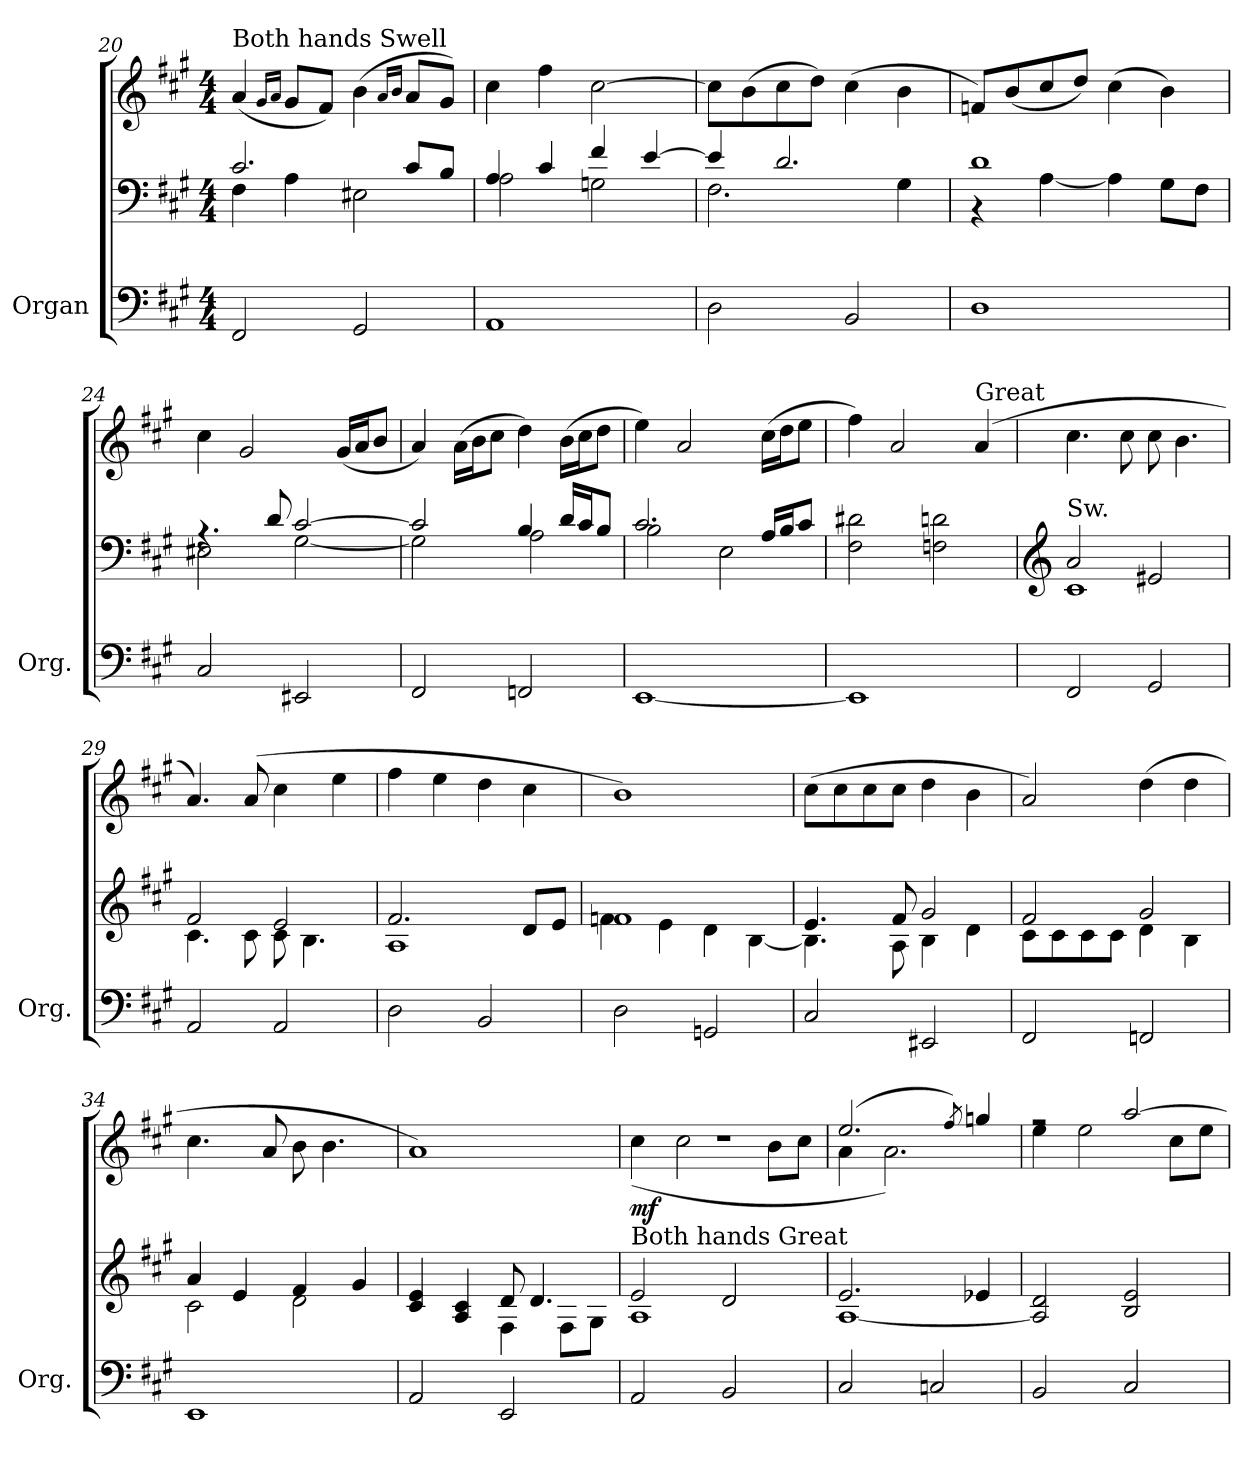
**kern	**kern	**kern	**dynam
*part1	*part1	*part1	*part1
*staff3	*staff2	*staff1	*staff1/2/3
*I"Organ	*	*	*
*I'Org.	*	*	*
*clefF4	*clefF4	*clefG2	*
*k[f#c#g#]	*k[f#c#g#]	*k[f#c#g#]	*
*M4/4	*M4/4	*M4/4	*
=20	=20	=20	=20
*	*^	*	*
!	!	!	!LO:TX:a:t=Both hands Swell	!
2FF#/	2.c#/	4F#\	(<4a/	.
.	.	.	16qg#/LL	.
.	.	.	16qa/JJ	.
.	.	4A\	8g#/L	.
.	.	.	8f#/J)	.
2GG#/	.	2E#X\	(>4b\	.
.	.	.	16qa/LL	.
.	.	.	16qb/JJ	.
.	8c#/L	.	8a/L	.
.	8B/J	.	8g#/J)	.
!!LO:LB:g=z
=21	=21	=21	=21	=21
1AA	4A/	2A\	4cc#\	.
.	4c#/	.	4ff#\	.
.	4f#/	2Gn\	[2cc#\	.
.	[4e/	.	.	.
=22	=22	=22	=22	=22
2D\	4e/]	2.F#\	8cc#\L]	.
.	.	.	(>8b\	.
.	2.d/	.	8cc#\	.
.	.	.	8dd\J)	.
2BB/	.	.	(>4cc#\	.
.	.	4G#\	4b\	.
=23	=23	=23	=23	=23
1D	1d	4r	8fn/L)	.
.	.	.	(<8b/	.
.	.	[4A\	8cc#/	.
.	.	.	8dd/J)	.
.	.	4A\]	(>4cc#\	.
.	.	8G#\L	4b\)	.
.	.	8F#\J	.	.
=24	=24	=24	=24	=24
2C#/	4.rA	2E#X\	4cc#\	.
.	.	.	2g#/	.
.	8d/	.	.	.
2EE#X/	[2c#/	[2G#\	.	.
.	.	.	(<16g#/LL	.
.	.	.	16a/J	.
.	.	.	8b/J	.
=25	=25	=25	=25	=25
2FF#/	2c#/]	2G#\]	4a/)	.
.	.	.	(>16a\LL	.
.	.	.	16b\J	.
.	.	.	8cc#\J	.
2FFn/	4B/	2A\	4dd\)	.
.	16d/LL	.	(>16b\LL	.
.	16c#/J	.	16cc#\J	.
.	8B/J	.	8dd\J	.
!!LO:LB:g=z
=26	=26	=26	=26	=26
[1EE	2.c#/	2B\	4ee\)	.
.	.	.	2a/	.
.	.	2E\	.	.
.	16A/LL	.	(>16cc#\LL	.
.	16B/J	.	16dd\J	.
.	8c#/J	.	8ee\J	.
*	*v	*v	*	*
=27	=27	=27	=27
1EE]	2F#\ 2d#X\	4ff#\)	.
.	.	2a/	.
.	2Fn\ 2dn\	.	.
!	!	!LO:TX:a:t=Great	!
.	.	(>4a/	.
=28	=28	=28	=28
*	*clefG2	*	*
*	*^	*	*
!	!LO:TX:a:t=Sw.	!	!	!
2FF#/	2a/	1c#	4.cc#\	.
.	.	.	8cc#\	.
2GG#/	2e#X/	.	8cc#\	.
.	.	.	4.b\	.
=29	=29	=29	=29	=29
2AA/	2f#/	4.c#\	4.a/)	.
.	.	8c#\	(>8a/	.
2AA/	2e/	8c#\	4cc#\	.
.	.	4.B\	.	.
.	.	.	4ee\	.
=30	=30	=30	=30	=30
2D\	2.f#/	1A	4ff#\	.
.	.	.	4ee\	.
2BB/	.	.	4dd\	.
.	8d/L	.	4cc#\	.
.	8e/J	.	.	.
!!LO:LB:g=z
=31	=31	=31	=31	=31
2D\	1fn	4f\	1b)	.
.	.	4e\	.	.
2GGn/	.	4d\	.	.
.	.	[4B\	.	.
=32	=32	=32	=32	=32
2C#/	4.e/	4.B\]	(>8cc#\L	.
.	.	.	8cc#\	.
.	.	.	8cc#\	.
.	8f#/	8A\	8cc#\J	.
2EE#X/	2g#/	4B\	4dd\	.
.	.	4d\	4b\	.
=33	=33	=33	=33	=33
*	*	*^	*	*
2FF#/	2f#/	8c#\L	2.ryy	2a/)	.
.	.	8c#\	.	.	.
.	.	8c#\	.	.	.
.	.	8c#\J	.	.	.
2FFn/	2g#/	4d\	.	(>4dd\	.
.	.	4ryy	4B\	4dd\	.
*	*	*v	*v	*	*
=34	=34	=34	=34	=34
1EE	4a/	2c#\	4.cc#\	.
.	4e/	.	.	.
.	.	.	8a/	.
.	4f#/	2d\	8b\	.
.	.	.	4.b\	.
.	4g#/	.	.	.
=35	=35	=35	=35	=35
2AA/	4c#/ 4e/	2ryy	1a)	.
.	4A/ 4c#/	.	.	.
2EE/	8d/	4F#\	.	.
.	4.d/	.	.	.
.	.	8F#\L	.	.
.	.	8G#\J	.	.
!!LO:PB:g=z
=36	=36	=36	=36	=36
*	*	*	*^	*
!	!	!	!LO:TX:b:t=Both hands Great	!	!
!	!	!	!	!	!LO:DY:b
2AA/	2e/	1A	1rdd	(<4cc#\	mf
.	.	.	.	2cc#\	.
2BB/	2d/	.	.	.	.
.	.	.	.	8b\L	.
.	.	.	.	8cc#\J	.
=37	=37	=37	=37	=37	=37
2C#/	2.e/	[1A	(>2.ee/	4a\	.
.	.	.	.	2.a\)	.
2Cn/	.	.	.	.	.
.	.	.	8qff#/)	.	.
.	4e-X/	.	4ggn/	.	.
*	*v	*v	*	*	*
=38	=38	=38	=38	=38
2BB/	2A/] 2d/	2rff	4ee\	.
.	.	.	2ee\	.
2C#/	2B/ 2e/	[2aa/	.	.
.	.	.	8cc#\L	.
.	.	.	8ee\J	.
*	*	*v	*v	*
=	=	=	=
*-	*-	*-	*-
